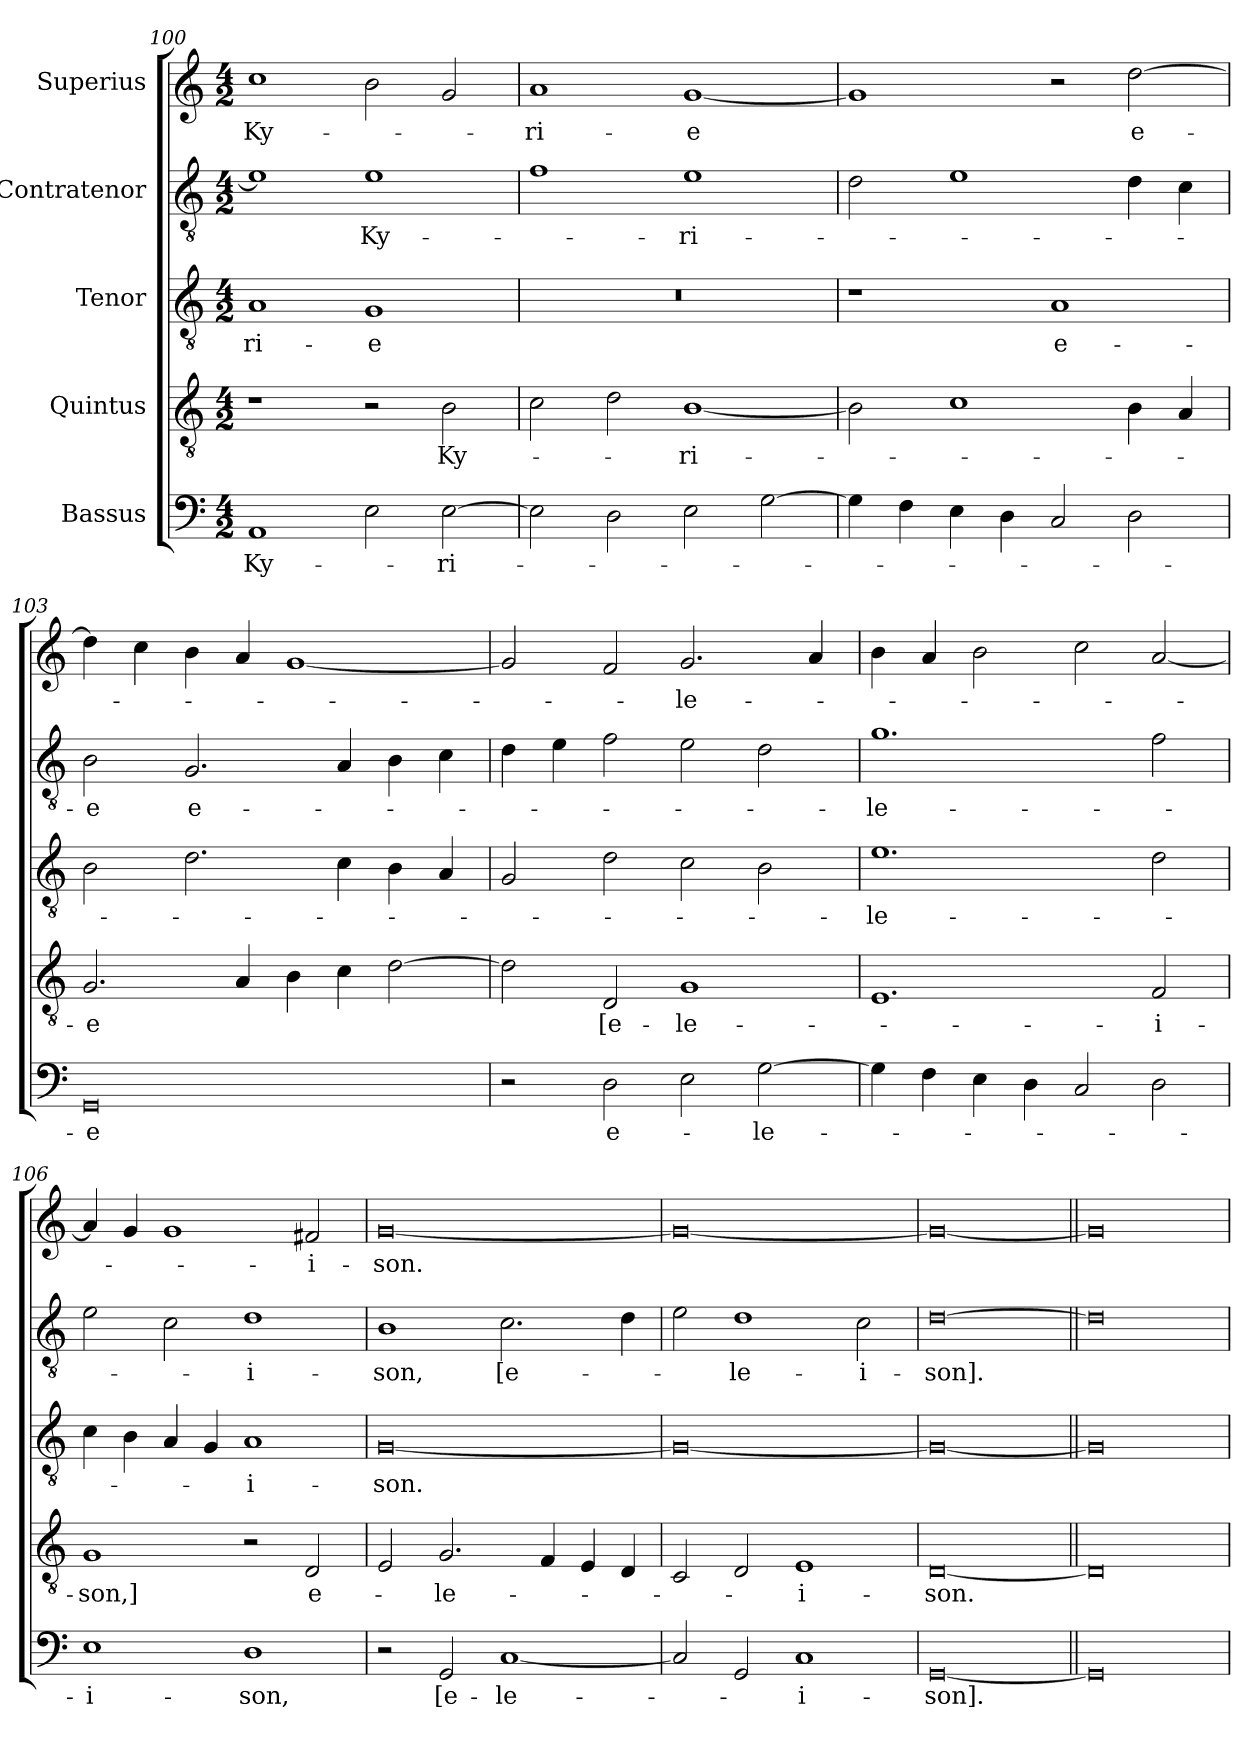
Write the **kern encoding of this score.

**kern	**text	**kern	**text	**kern	**text	**kern	**text	**kern	**text
*part5	*part5	*part4	*part4	*part3	*part3	*part2	*part2	*part1	*part1
*staff5	*staff5	*staff4	*staff4	*staff3	*staff3	*staff2	*staff2	*staff1	*staff1
*I"Bassus	*	*I"Quintus	*	*I"Tenor	*	*I"Contratenor	*	*I"Superius	*
*clefF4	*	*clefGv2	*	*clefGv2	*	*clefGv2	*	*clefG2	*
*k[]	*	*k[]	*	*k[]	*	*k[]	*	*k[]	*
*M4/2	*	*M4/2	*	*M4/2	*	*M4/2	*	*M4/2	*
=100	=100	=100	=100	=100	=100	=100	=100	=100	=100
1AA/	Ky-	1r	.	1A/	-ri-	1e/]	.	1cc\	Ky-
2E\	.	2r	.	1G/	-e	1e/	Ky-	2b\	.
[2E\	-ri-	2B\	Ky-	.	.	.	.	2g/	.
=101	=101	=101	=101	=101	=101	=101	=101	=101	=101
2E\]	.	2c\	.	0r	.	1f/	.	1a/	-ri-
2D\	.	2d\	.	.	.	.	.	.	.
2E\	.	[1B/	-ri-	.	.	1e/	-ri-	[1g/	-e
[2G\	.	.	.	.	.	.	.	.	.
=102	=102	=102	=102	=102	=102	=102	=102	=102	=102
4G\]	.	2B\]	.	1r	.	2d\	.	1g/]	.
4F\	.	.	.	.	.	.	.	.	.
4E\	.	1c/	.	.	.	1e/	.	.	.
4D\	.	.	.	.	.	.	.	.	.
2C/	.	.	.	1A/	e-	.	.	2r	.
2D\	.	4B\	.	.	.	4d\	.	[2dd\	e-
.	.	4A/	.	.	.	4c\	.	.	.
=103	=103	=103	=103	=103	=103	=103	=103	=103	=103
0GG/	-e	2.G/	-e	2B\	.	2B\	-e	4dd\]	.
.	.	.	.	.	.	.	.	4cc\	.
.	.	.	.	2.d\	.	2.G/	e-	4b\	.
.	.	4A/	.	.	.	.	.	4a/	.
.	.	4B\	.	.	.	.	.	[1g/	.
.	.	4c\	.	4c\	.	4A/	.	.	.
.	.	[2d\	.	4B\	.	4B\	.	.	.
.	.	.	.	4A/	.	4c\	.	.	.
=104	=104	=104	=104	=104	=104	=104	=104	=104	=104
2r	.	2d\]	.	2G/	.	4d\	.	2g/]	.
.	.	.	.	.	.	4e\	.	.	.
2D\	e-	2D/	[e-	2d\	.	2f\	.	2f/	.
2E\	.	1G/	-le-	2c\	.	2e\	.	2.g/	-le-
[2G\	-le-	.	.	2B\	.	2d\	.	.	.
.	.	.	.	.	.	.	.	4a/	.
=105	=105	=105	=105	=105	=105	=105	=105	=105	=105
4G\]	.	1.E/	.	1.e/	-le-	1.g/	-le-	4b\	.
4F\	.	.	.	.	.	.	.	4a/	.
4E\	.	.	.	.	.	.	.	2b\	.
4D\	.	.	.	.	.	.	.	.	.
2C/	.	.	.	.	.	.	.	2cc\	.
2D\	.	2F/	-i-	2d\	.	2f\	.	[2a/	.
=106	=106	=106	=106	=106	=106	=106	=106	=106	=106
1E\	-i-	1G/	-son,]	4c\	.	2e\	.	4a/]	.
.	.	.	.	4B\	.	.	.	4g/	.
.	.	.	.	4A/	.	2c\	.	1g/	.
.	.	.	.	4G/	.	.	.	.	.
1D\	-son,	2r	.	1A/	-i-	1d/	-i-	.	.
.	.	2D/	e-	.	.	.	.	2f#X/	-i-
=107	=107	=107	=107	=107	=107	=107	=107	=107	=107
2r	.	2E/	.	[0G/	-son.	1B/	-son,	[0g/	-son.
2GG/	[e-	2.G/	-le-	.	.	.	.	.	.
[1C/	-le-	.	.	.	.	2.c\	[e-	.	.
.	.	4F/	.	.	.	.	.	.	.
.	.	4E/	.	.	.	.	.	.	.
.	.	4D/	.	.	.	4d\	.	.	.
=108	=108	=108	=108	=108	=108	=108	=108	=108	=108
2C/]	.	2C/	.	0G/_	.	2e\	.	0g/_	.
2GG/	.	2D/	.	.	.	1d/	-le-	.	.
1C/	-i-	1E/	-i-	.	.	.	.	.	.
.	.	.	.	.	.	2c\	-i-	.	.
=109	=109	=109	=109	=109	=109	=109	=109	=109	=109
[0GG/	-son].	[0D/	-son.	0G/_	.	[0d\	-son].	0g/_	.
=110||	=110||	=110||	=110||	=110||	=110||	=110||	=110||	=110||	=110||
0GG/]	.	0D/]	.	0G/]	.	0d\]	.	0g/]	.
=	=	=	=	=	=	=	=	=	=
*-	*-	*-	*-	*-	*-	*-	*-	*-	*-
